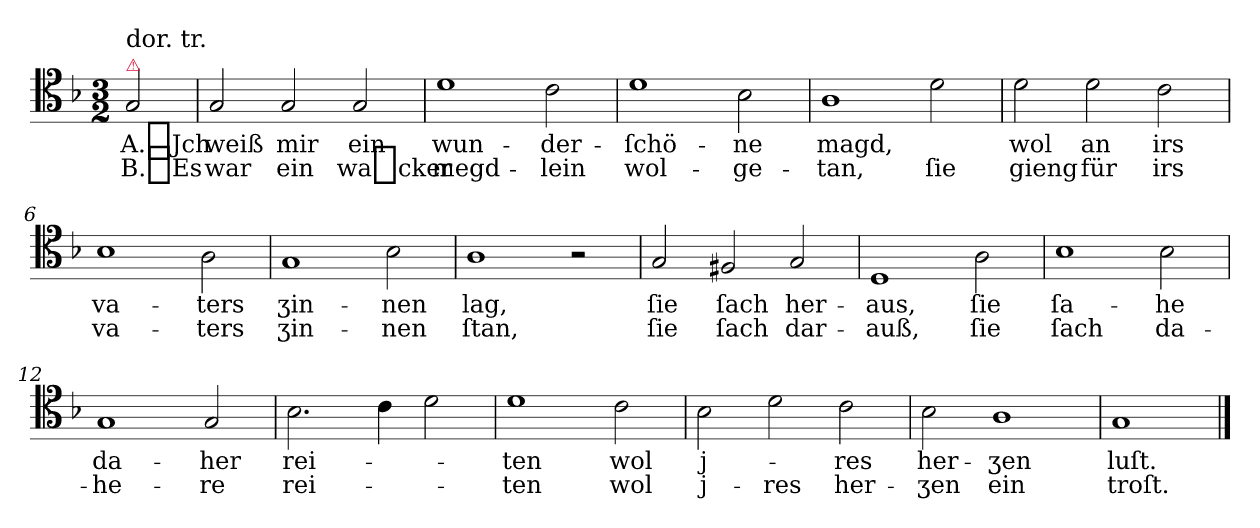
**kern	**text	**text
*part1	*part1	*part1
*staff1	*staff1	*staff1
*clefC4	*	*
*k[b-]	*	*
*G:dor	*	*
*M3/2	*	*
=	=	=
!LO:TX:a:color=crimson:t=⚠	!	!
!LO:TX:a:t=dor. tr.	!	!
2G	A._Jch	B._Es
=1	=1	=1
2G	weiß	war
2G	mir	ein
2G	ein	wa_cker
=2	=2	=2
1d	wun-	megd-
2c	-der-	-lein
=3	=3	=3
1d	-ſchö-	wol-
2B-	-ne	-ge-
=4	=4	=4
1A	magd,	-tan,
2d	.	ſie
=5	=5	=5
2d	wol	gieng
2d	an	für
2c	irs	irs
=6	=6	=6
1B-	va-	va-
2A	-ters	-ters
=7	=7	=7
1G	ʒin-	ʒin-
2B-	-nen	-nen
=8	=8	=8
1A	lag,	ſtan,
2r	.	.
=9	=9	=9
2G	ſie	ſie
2F#X	ſach	ſach
2G	her-	dar-
=10	=10	=10
1D	-aus,	-auß,
2A	ſie	ſie
=11	=11	=11
1B-	ſa-	ſach
2B-	-he	da-
=12	=12	=12
1G	da-	-he-
2G	-her	-re
=13	=13	=13
2.B-	rei-	rei-
4c	.	.
2d	.	.
=14	=14	=14
1d	-ten	-ten
2c	wol	wol
=15	=15	=15
2B-	j-	j-
2d	.	-res
2c	-res	her-
=16	=16	=16
2B-	her-	-ʒen
1A	-ʒen	ein
=17	=17	=17
1G/	luſt.	troſt.
==	==	==
*-	*-	*-
